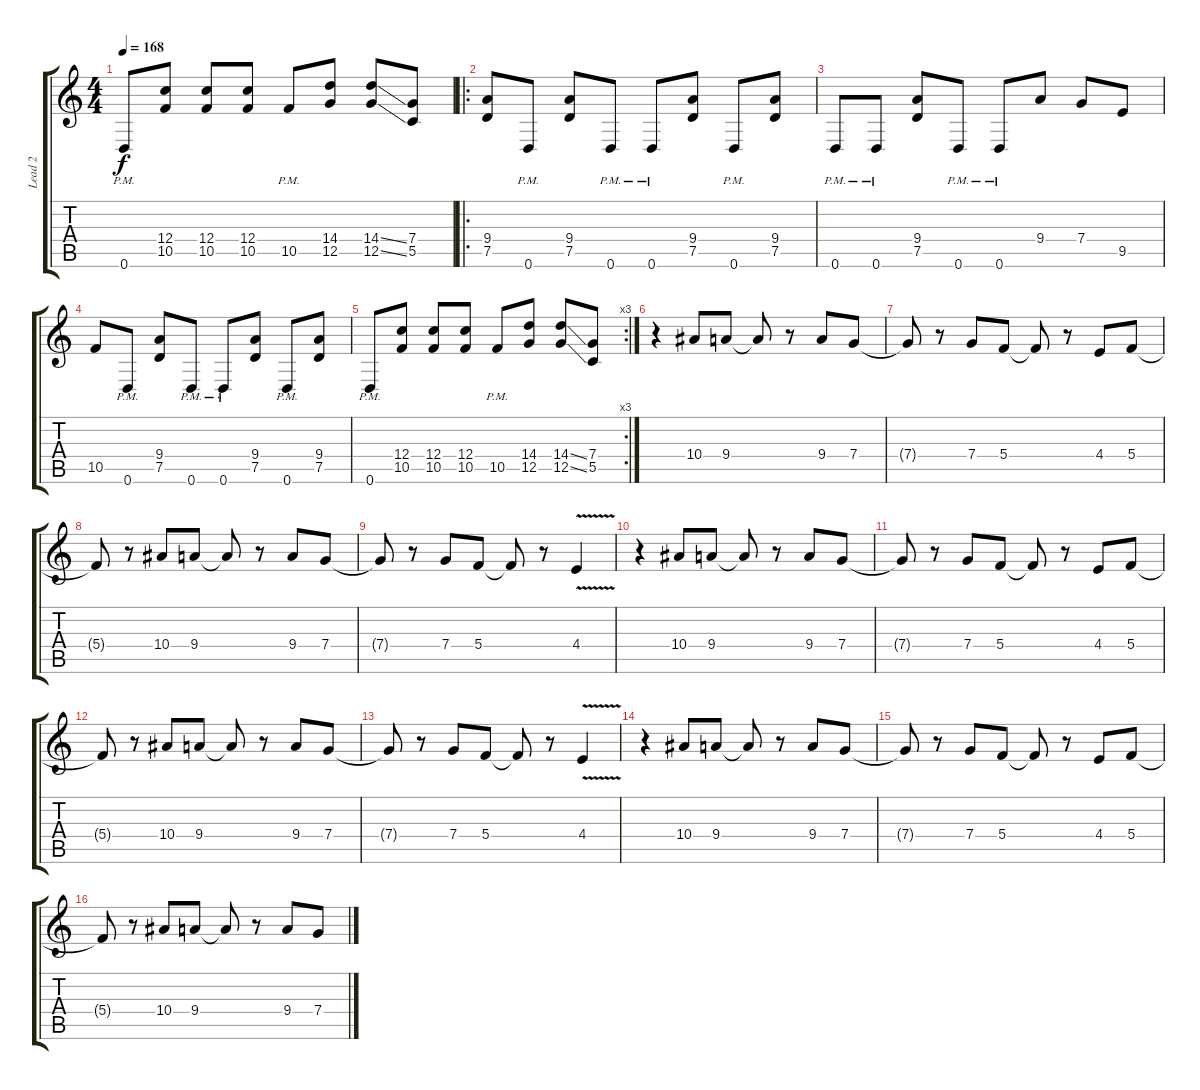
\track ("Lead 2" "Lead 2") {instrument distortionguitar}
\staff {score tabs}
\tuning (D4 A3 F3 C3 G2 D2) {hide}
\ts (4 4)
\tempo 168
\clef g2
\ks c
0.6{pm}.8{dy f} (12.4 10.5).8 (12.4 10.5).8 (12.4 10.5).8 10.5{pm}.8 (14.4 12.5).8 (14.4{ss} 12.5{ss}).8 (7.4 5.5).8 |
\ro
(9.4 7.5).8 0.6{pm}.8 (9.4 7.5).8 0.6{pm}.8 0.6{pm}.8 (9.4 7.5).8 0.6{pm}.8 (9.4 7.5).8 |
0.6{pm}.8 0.6{pm}.8 (9.4 7.5).8 0.6{pm}.8 0.6{pm}.8 9.4.8 7.4.8 9.5.8 |
10.5.8 0.6{pm}.8 (9.4 7.5).8 0.6{pm}.8 0.6{pm}.8 (9.4 7.5).8 0.6{pm}.8 (9.4 7.5).8 |
\rc 3
0.6{pm}.8 (12.4 10.5).8 (12.4 10.5).8 (12.4 10.5).8 10.5{pm}.8 (14.4 12.5).8 (14.4{ss} 12.5{ss}).8 (7.4 5.5).8 |
r.4 10.4.8 9.4.8 9.4{t}.8 r.8 9.4.8 7.4.8 |
7.4{t}.8 r.8 7.4.8 5.4.8 5.4{t}.8 r.8 4.4.8 5.4.8 |
5.4{t}.8 r.8 10.4.8 9.4.8 9.4{t}.8 r.8 9.4.8 7.4.8 |
7.4{t}.8 r.8 7.4.8 5.4.8 5.4{t}.8 r.8 4.4{v}.4 |
r.4 10.4.8 9.4.8 9.4{t}.8 r.8 9.4.8 7.4.8 |
7.4{t}.8 r.8 7.4.8 5.4.8 5.4{t}.8 r.8 4.4.8 5.4.8 |
5.4{t}.8 r.8 10.4.8 9.4.8 9.4{t}.8 r.8 9.4.8 7.4.8 |
7.4{t}.8 r.8 7.4.8 5.4.8 5.4{t}.8 r.8 4.4{v}.4 |
r.4 10.4.8 9.4.8 9.4{t}.8 r.8 9.4.8 7.4.8 |
7.4{t}.8 r.8 7.4.8 5.4.8 5.4{t}.8 r.8 4.4.8 5.4.8 |
5.4{t}.8 r.8 10.4.8 9.4.8 9.4{t}.8 r.8 9.4.8 7.4.8
